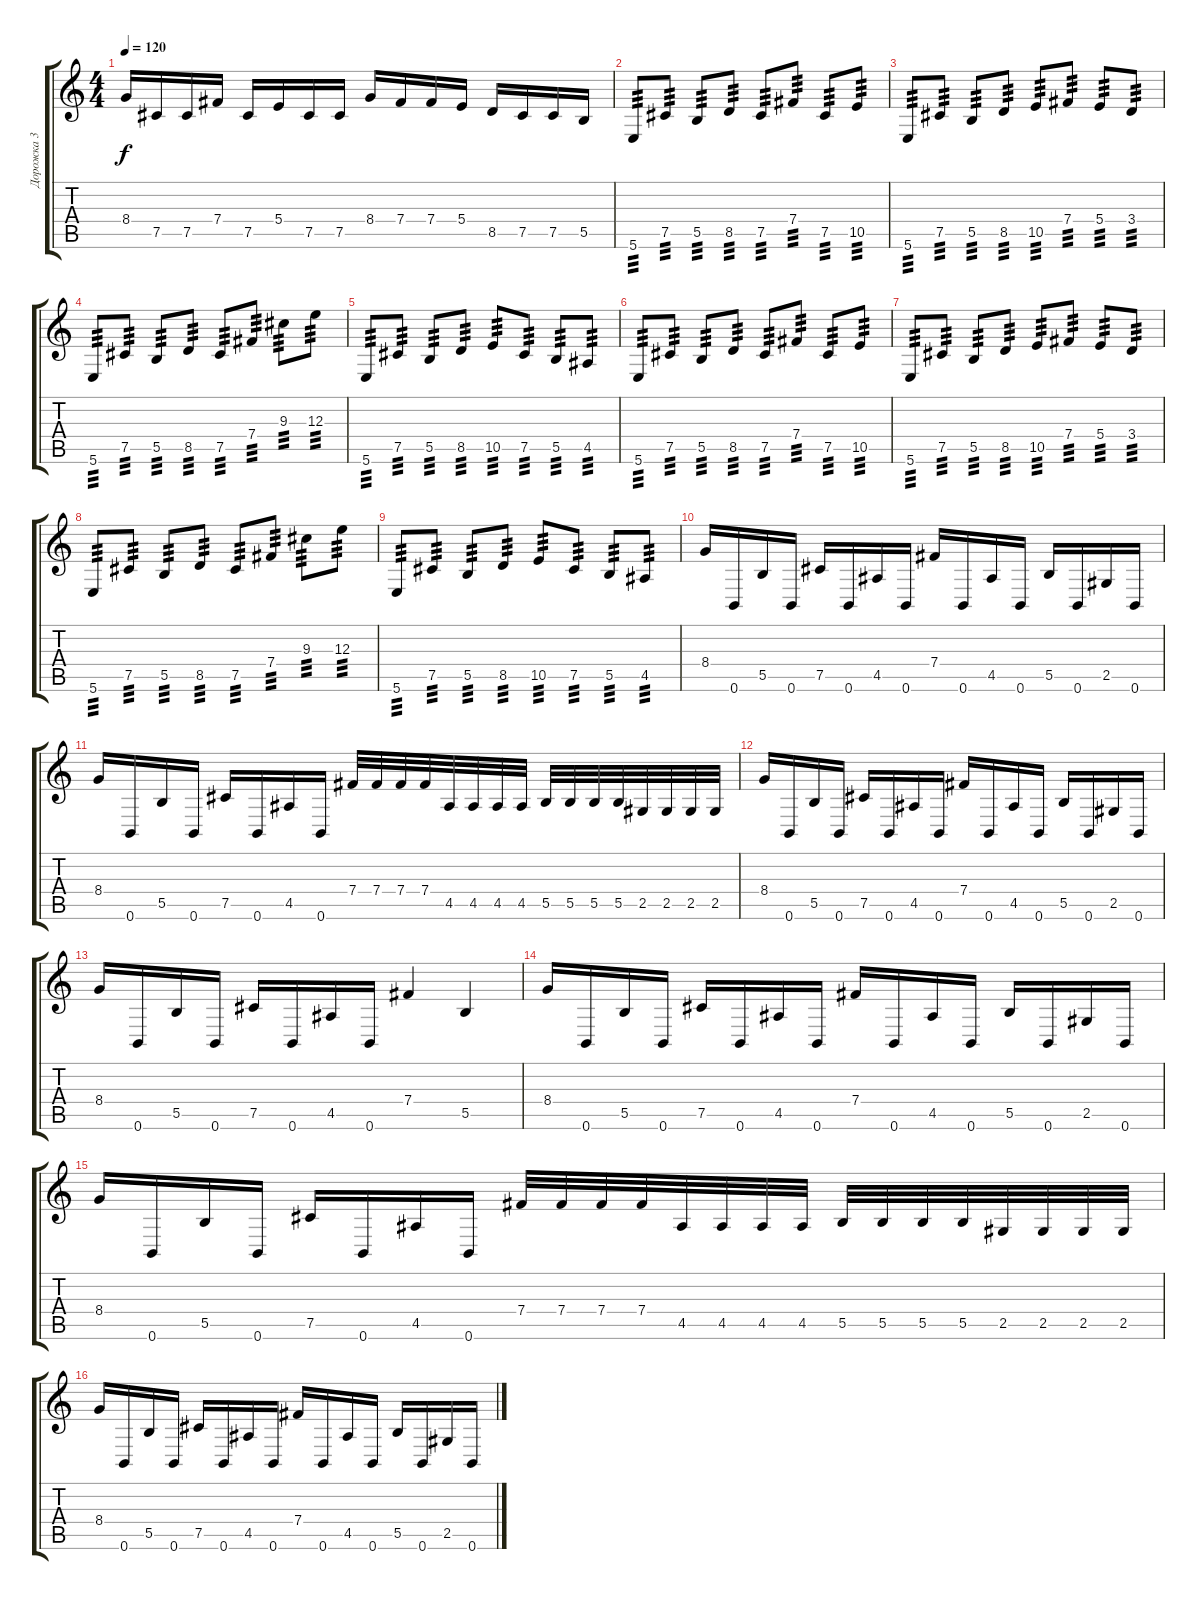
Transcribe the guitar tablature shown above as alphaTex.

\track ("Дорожка 3" "Дорожка 3") {instrument overdrivenguitar}
\staff {score tabs}
\tuning (C4 Ab3 E3 B2 Gb2 B1) {hide}
\ts (4 4)
\tempo 120
\clef g2
\ks c
8.4.16{dy f} 7.5.16 7.5.16 7.4.16 7.5.16 5.4.16 7.5.16 7.5.16 8.4.16 7.4.16 7.4.16 5.4.16 8.5.16 7.5.16 7.5.16 5.5.16 |
5.6.8{tp 3} 7.5.8{tp 3} 5.5.8{tp 3} 8.5.8{tp 3} 7.5.8{tp 3} 7.4.8{tp 3} 7.5.8{tp 3} 10.5.8{tp 3} |
5.6.8{tp 3} 7.5.8{tp 3} 5.5.8{tp 3} 8.5.8{tp 3} 10.5.8{tp 3} 7.4.8{tp 3} 5.4.8{tp 3} 3.4.8{tp 3} |
5.6.8{tp 3} 7.5.8{tp 3} 5.5.8{tp 3} 8.5.8{tp 3} 7.5.8{tp 3} 7.4.8{tp 3} 9.3.8{tp 3} 12.3.8{tp 3} |
5.6.8{tp 3} 7.5.8{tp 3} 5.5.8{tp 3} 8.5.8{tp 3} 10.5.8{tp 3} 7.5.8{tp 3} 5.5.8{tp 3} 4.5.8{tp 3} |
5.6.8{tp 3} 7.5.8{tp 3} 5.5.8{tp 3} 8.5.8{tp 3} 7.5.8{tp 3} 7.4.8{tp 3} 7.5.8{tp 3} 10.5.8{tp 3} |
5.6.8{tp 3} 7.5.8{tp 3} 5.5.8{tp 3} 8.5.8{tp 3} 10.5.8{tp 3} 7.4.8{tp 3} 5.4.8{tp 3} 3.4.8{tp 3} |
5.6.8{tp 3} 7.5.8{tp 3} 5.5.8{tp 3} 8.5.8{tp 3} 7.5.8{tp 3} 7.4.8{tp 3} 9.3.8{tp 3} 12.3.8{tp 3} |
5.6.8{tp 3} 7.5.8{tp 3} 5.5.8{tp 3} 8.5.8{tp 3} 10.5.8{tp 3} 7.5.8{tp 3} 5.5.8{tp 3} 4.5.8{tp 3} |
8.4.16 0.6.16 5.5.16 0.6.16 7.5.16 0.6.16 4.5.16 0.6.16 7.4.16 0.6.16 4.5.16 0.6.16 5.5.16 0.6.16 2.5.16 0.6.16 |
8.4.16 0.6.16 5.5.16 0.6.16 7.5.16 0.6.16 4.5.16 0.6.16 7.4.32 7.4.32 7.4.32 7.4.32 4.5.32 4.5.32 4.5.32 4.5.32 5.5.32 5.5.32 5.5.32 5.5.32 2.5.32 2.5.32 2.5.32 2.5.32 |
8.4.16 0.6.16 5.5.16 0.6.16 7.5.16 0.6.16 4.5.16 0.6.16 7.4.16 0.6.16 4.5.16 0.6.16 5.5.16 0.6.16 2.5.16 0.6.16 |
8.4.16 0.6.16 5.5.16 0.6.16 7.5.16 0.6.16 4.5.16 0.6.16 7.4.4 5.5.4 |
8.4.16 0.6.16 5.5.16 0.6.16 7.5.16 0.6.16 4.5.16 0.6.16 7.4.16 0.6.16 4.5.16 0.6.16 5.5.16 0.6.16 2.5.16 0.6.16 |
8.4.16 0.6.16 5.5.16 0.6.16 7.5.16 0.6.16 4.5.16 0.6.16 7.4.32 7.4.32 7.4.32 7.4.32 4.5.32 4.5.32 4.5.32 4.5.32 5.5.32 5.5.32 5.5.32 5.5.32 2.5.32 2.5.32 2.5.32 2.5.32 |
8.4.16 0.6.16 5.5.16 0.6.16 7.5.16 0.6.16 4.5.16 0.6.16 7.4.16 0.6.16 4.5.16 0.6.16 5.5.16 0.6.16 2.5.16 0.6.16
